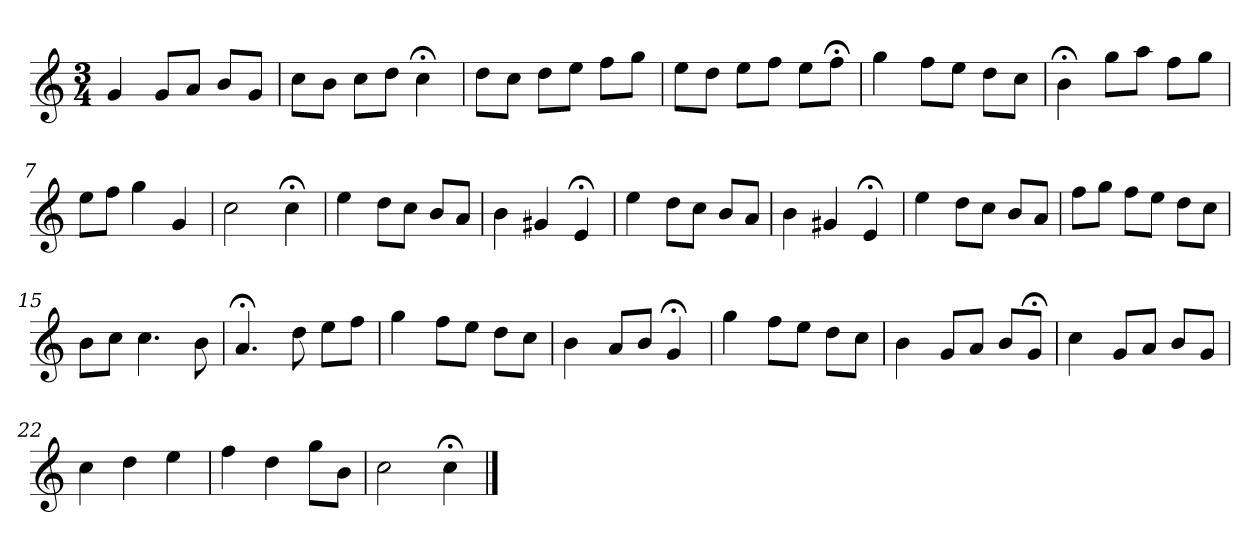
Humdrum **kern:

**kern
*part1
*staff1
*k[]
*C:
*M3/4
*MM120
=1
4g
8gL
8aJ
8bL
8gJ
=2
8ccL
8bJ
8ccL
8ddJ
4cc;<
=3
8ddL
8ccJ
8ddL
8eeJ
8ffL
8ggJ
=4
8eeL
8ddJ
8eeL
8ffJ
8eeL
8ff;<J
=5
4gg
8ffL
8eeJ
8ddL
8ccJ
=6
4b;<
8ggL
8aaJ
8ffL
8ggJ
=7
8eeL
8ffJ
4gg
4g
=8
2cc
4cc;<
=9
4ee
8ddL
8ccJ
8bL
8aJ
=10
4b
4g#X
4e;<
=11
4ee
8ddL
8ccJ
8bL
8aJ
=12
4b
4g#X
4e;<
=13
4ee
8ddL
8ccJ
8bL
8aJ
=14
8ffL
8ggJ
8ffL
8eeJ
8ddL
8ccJ
=15
8bL
8ccJ
4.cc
8b
=16
4.a;<
8dd
8eeL
8ffJ
=17
4gg
8ffL
8eeJ
8ddL
8ccJ
=18
4b
8aL
8bJ
4g;<
=19
4gg
8ffL
8eeJ
8ddL
8ccJ
=20
4b
8gL
8aJ
8bL
8g;<J
=21
4cc
8gL
8aJ
8bL
8gJ
=22
4cc
4dd
4ee
=23
4ff
4dd
8ggL
8bJ
=24
2cc
4cc;<
==
*-
